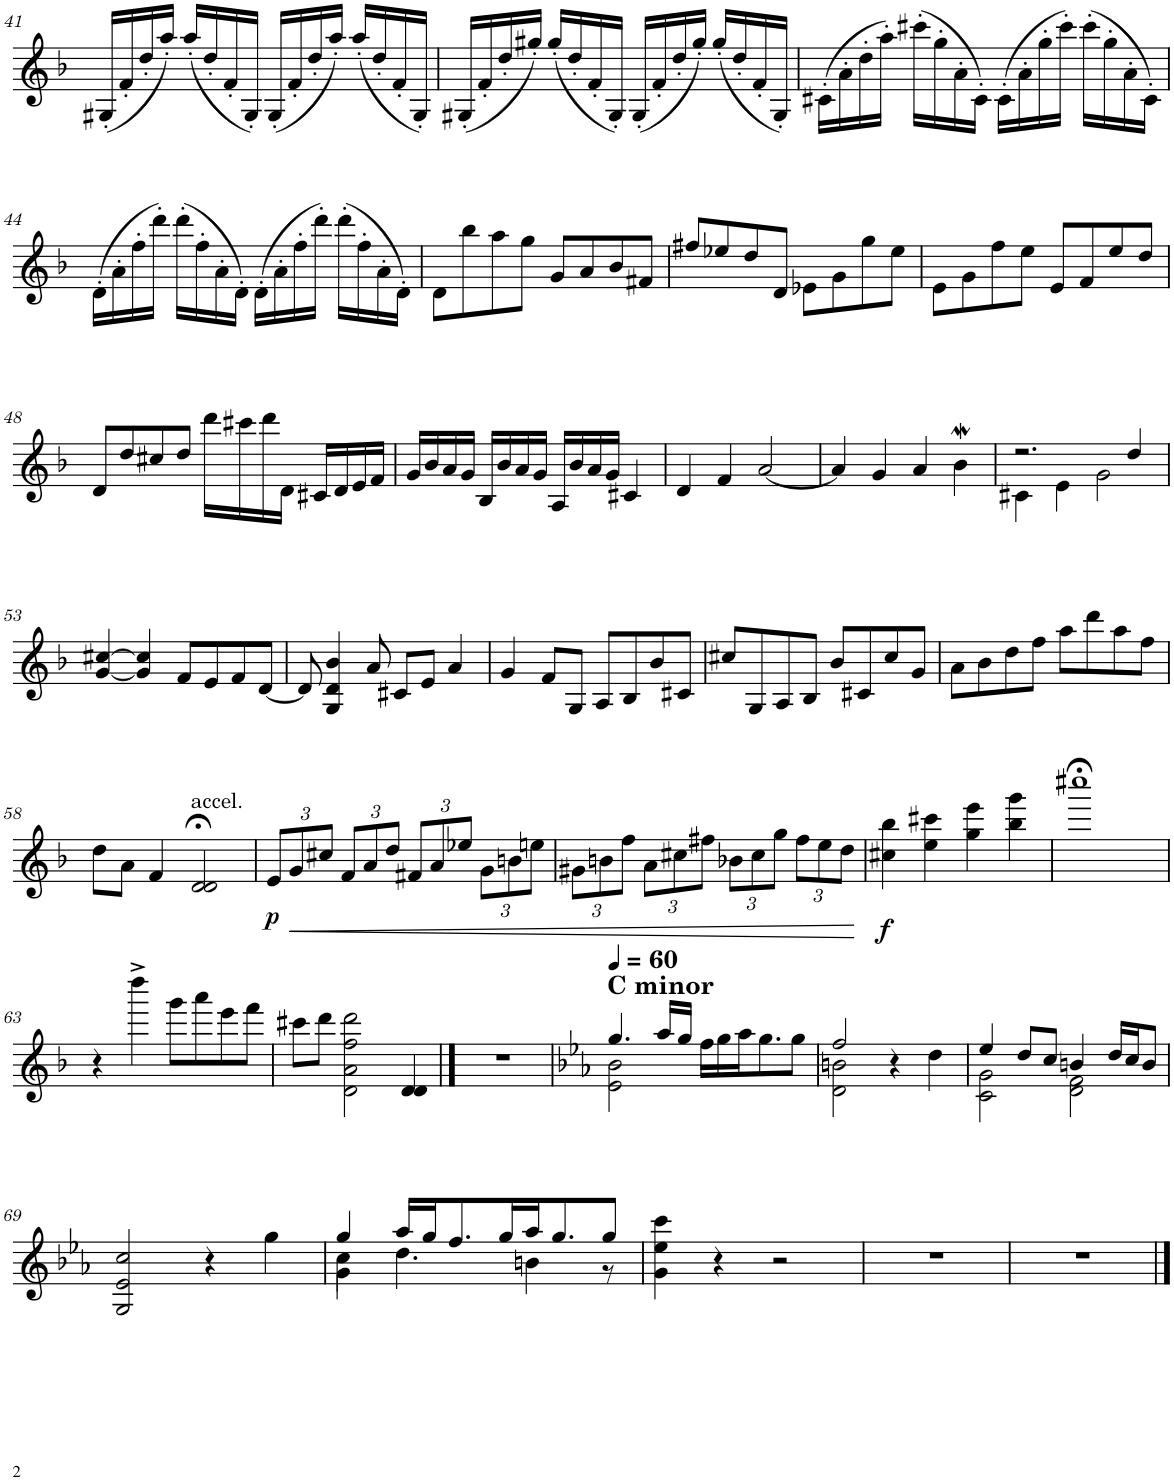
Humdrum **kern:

**kern	**dynam
*part1	*part1
*staff1	*staff1
*I"Violin	*
*I'Vln.	*
!!LO:PB:g=z
*clefG2	*
*k[b-]	*
*M4/4	*
=41	=41
(16G#X'/LL	.
16f'/	.
16dd'/	.
16aa'/JJ)	.
(16aa'/LL	.
16dd'/	.
16f'/	.
16G#'/JJ)	.
(16G#'/LL	.
16f'/	.
16dd'/	.
16aa'/JJ)	.
(16aa'/LL	.
16dd'/	.
16f'/	.
16G#'/JJ)	.
=42	=42
(16G#X'/LL	.
16f'/	.
16dd'/	.
16gg#X'/JJ)	.
(16gg#'/LL	.
16dd'/	.
16f'/	.
16G#'/JJ)	.
(16G#'/LL	.
16f'/	.
16dd'/	.
16gg#'/JJ)	.
(16gg#'/LL	.
16dd'/	.
16f'/	.
16G#'/JJ)	.
=43	=43
(16c#X'\LL	.
16a'\	.
16dd'\	.
16aa'\JJ)	.
(16ccc#X'\LL	.
16gg'\	.
16a'\	.
16c#'\JJ)	.
(16c#'\LL	.
16a'\	.
16gg'\	.
16ccc#'\JJ)	.
(16ccc#'\LL	.
16gg'\	.
16a'\	.
16c#'\JJ)	.
!!LO:LB:g=z
=44	=44
(16d'\LL	.
16a'\	.
16ff'\	.
16ddd'\JJ)	.
(16ddd'\LL	.
16ff'\	.
16a'\	.
16d'\JJ)	.
(16d'\LL	.
16a'\	.
16ff'\	.
16ddd'\JJ)	.
(16ddd'\LL	.
16ff'\	.
16a'\	.
16d'\JJ)	.
=45	=45
8d\L	.
8bb-\	.
8aa\	.
8gg\J	.
8g/L	.
8a/	.
8b-/	.
8f#X/J	.
=46	=46
8ff#X/L	.
8ee-X/	.
8dd/	.
8d/J	.
8e-X\L	.
8g\	.
8gg\	.
8ee-\J	.
=47	=47
8e\L	.
8g\	.
8ff\	.
8ee\J	.
8e/L	.
8f/	.
8ee/	.
8dd/J	.
!!LO:LB:g=z
=48	=48
8d/L	.
8dd/	.
8cc#X/	.
8dd/J	.
16ddd\LL	.
16ccc#X\	.
16ddd\	.
16d\JJ	.
16c#X/LL	.
16d/	.
16e/	.
16f/JJ	.
=49	=49
16g/LL	.
16b-/	.
16a/	.
16g/JJ	.
16B-/LL	.
16b-/	.
16a/	.
16g/JJ	.
16A/LL	.
16b-/	.
16a/	.
16g/JJ	.
4c#X/	.
=50	=50
4d/	.
4f/	.
[2a/	.
=51	=51
4a/]	.
4g/	.
4a/	.
4b-w\	.
=52	=52
*^	*
2.r	4c#X\	.
.	4e\	.
.	2g\	.
4dd/	.	.
*v	*v	*
!!LO:LB:g=z
=53	=53
[4g/ [4cc#X/	.
4g/] 4cc#/]	.
8f/L	.
8e/	.
8f/	.
[8d/J	.
=54	=54
8d/]	.
4G/ 4d/ 4b-/	.
8a/	.
8c#X/L	.
8e/J	.
4a/	.
=55	=55
4g/	.
8f/L	.
8G/J	.
8A/L	.
8B-/	.
8b-/	.
8c#X/J	.
=56	=56
8cc#X/L	.
8G/	.
8A/	.
8B-/J	.
8b-/L	.
8c#X/	.
8cc#/	.
8g/J	.
=57	=57
8a\L	.
8b-\	.
8dd\	.
8ff\J	.
8aa\L	.
8ddd\	.
8aa\	.
8ff\J	.
!!LO:LB:g=z
=58	=58
8dd\L	.
8a\J	.
4f/	.
!LO:TX:a:t=accel.	!
2d/;< 2d/;<	.
=59	=59
*Xbrackettup	*
!	!LO:DY:b
12e/L	p
!	!LO:HP:b
12g/	<
12cc#X/J	.
12f/L	.
12a/	.
12dd/J	.
12f#X/L	.
12a/	.
12ee-X/J	.
12g\L	.
12bn\	.
12een\J	.
=60	=60
12g#X\L	.
12bn\	.
12ff\J	.
12a\L	.
12cc#X\	.
12ff#X\J	.
12b-X\L	.
12cc#\	.
12gg\J	.
12ff#\L	.
12ee\	.
12dd\J	.
.	[
=61	=61
!	!LO:DY:b
4cc#X\ 4bb-\	f
4ee\ 4ccc#X\	.
4gg\ 4eee\	.
4bb-\ 4ggg\	.
=62	=62
1cccc#X;<	.
!!LO:LB:g=z
=63	=63
4r	.
4dddd^\	.
8ggg\L	.
8aaa\	.
8eee\	.
8fff\J	.
=64	=64
8ccc#X\L	.
8ddd\J	.
2d\ 2a\ 2ff\ 2ddd\	.
4d/ 4d/	.
==65	==65
1r	.
=66	=66
*k[b-e-a-]	*
*MM60	*
*^	*
!LO:TX:a:B:t=C minor	!	!
4.gg/	2e-\ 2b-\	.
16aa-/LL	.	.
16gg/JJ	.	.
16ff\LL	2ryy	.
16gg\	.	.
16aa-\J	.	.
8.gg\	.	.
8gg\J	.	.
=67	=67	=67
2ff/	2d\ 2bn\	.
4r	2ryy	.
4dd\	.	.
=68	=68	=68
4ee-/	2c\ 2g\	.
8dd/L	.	.
8cc/J	.	.
4bn/	2d\ 2f\	.
16dd/LL	.	.
16cc/J	.	.
8b/J	.	.
*v	*v	*
!!LO:LB:g=z
=69	=69
2G/ 2e-/ 2cc/	.
4r	.
4gg\	.
=70	=70
*^	*
*	*^	*
4gg/	4cc\	4g\	.
16aa-/LL	4.dd\	2.ryy	.
16gg/J	.	.	.
8.ff/	.	.	.
16gg/L	.	.	.
16aa-/J	4bn\	.	.
8.gg/	.	.	.
8gg/J	8r	.	.
*v	*v	*v	*
=71	=71
4g\ 4ee-\ 4ccc\	.
4r	.
2r	.
=72	=72
1r	.
=73	=73
1r	.
==	==
*-	*-
